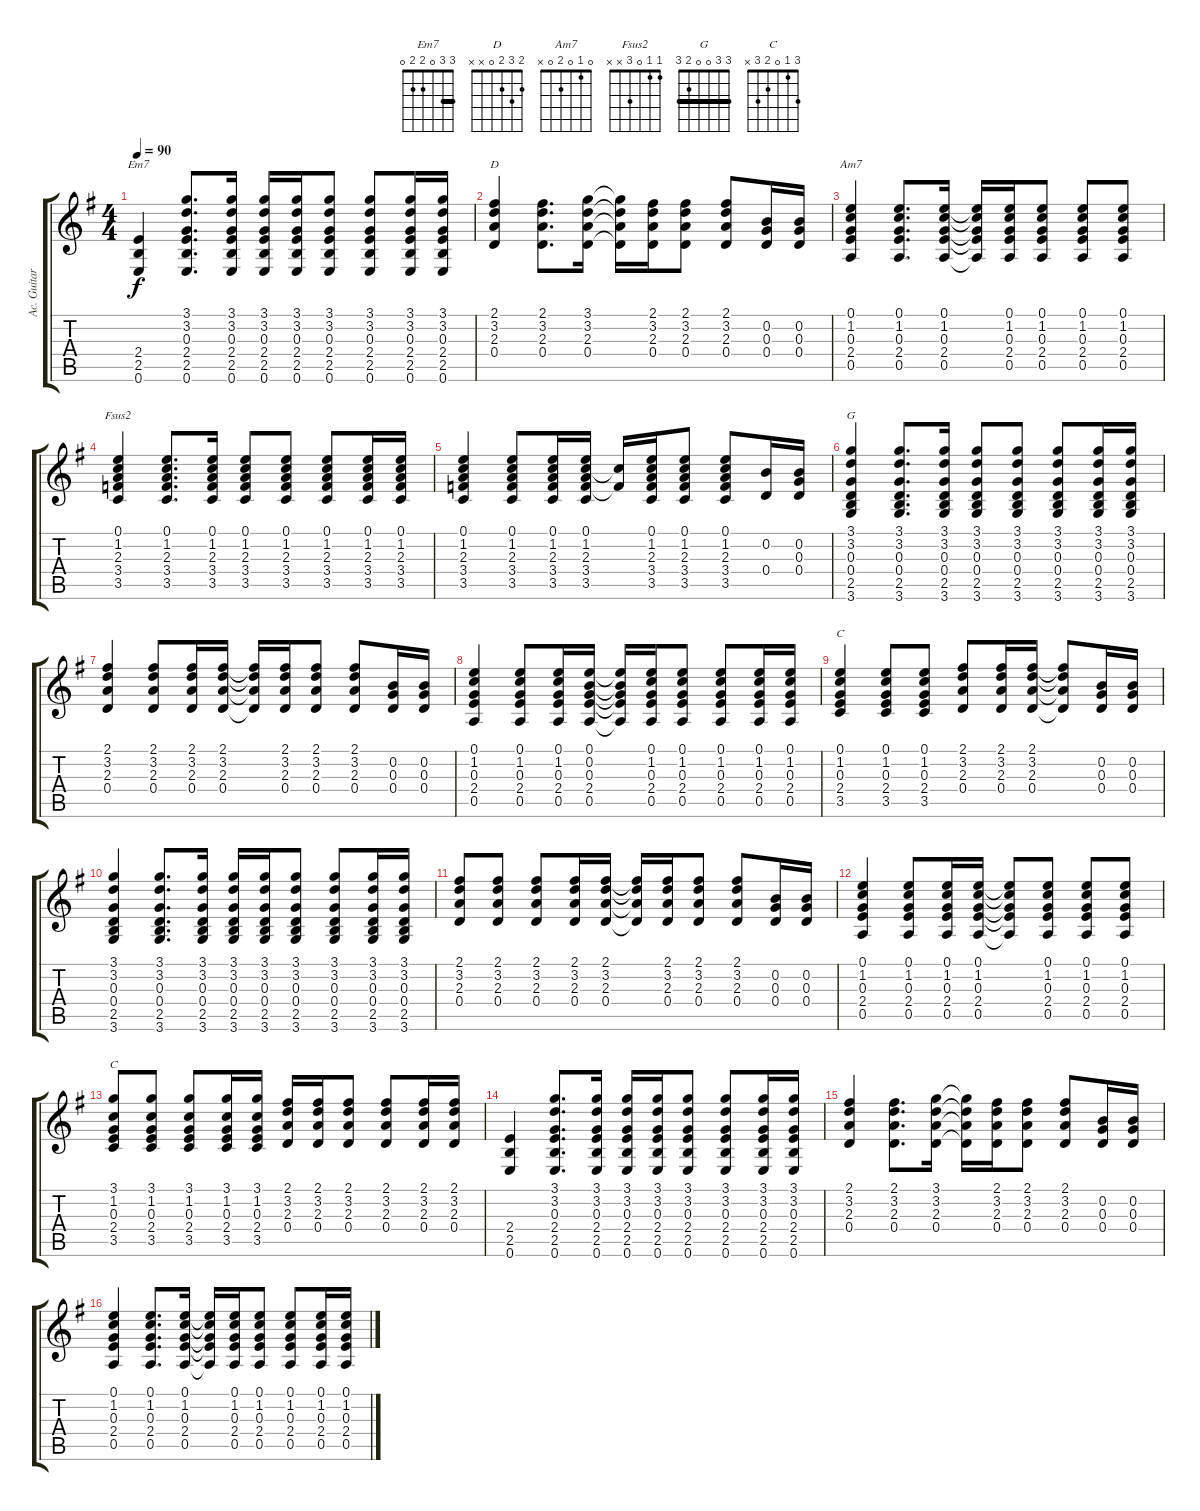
\track ("Ac. Guitar" "Ac. Guitar") {instrument acousticguitarsteel}
\staff {score tabs}
\tuning (E4 B3 G3 D3 A2 E2) {hide}
\chord ("Em7" 3 3 0 2 2 0) {barre 3}
\chord ("D" 2 3 2 0 x x)
\chord ("Am7" 0 1 0 2 0 x)
\chord ("Fsus2" 1 1 0 3 x x)
\chord ("G" 3 3 0 0 2 3) {barre 3}
\chord ("C" 0 1 0 2 3 x)
\chord ("C" 3 1 0 2 3 x)
\ts (4 4)
\tempo 90
\clef g2
\ks g
(2.4 2.5 0.6).4{ch "Em7" dy f} (3.1 3.2 0.3 2.4 2.5 0.6).8{d} (3.1 3.2 0.3 2.4 2.5 0.6).16 (3.1 3.2 0.3 2.4 2.5 0.6).16 (3.1 3.2 0.3 2.4 2.5 0.6).16 (3.1 3.2 0.3 2.4 2.5 0.6).8 (3.1 3.2 0.3 2.4 2.5 0.6).8 (3.1 3.2 0.3 2.4 2.5 0.6).16 (3.1 3.2 0.3 2.4 2.5 0.6).16 |
(2.1 3.2 2.3 0.4).4{ch "D"} (2.1 3.2 2.3 0.4).8{d} (3.1 3.2 2.3 0.4).16 (3.1{t} 3.2{t} 2.3{t} 0.4{t}).16 (2.1 3.2 2.3 0.4).16 (2.1 3.2 2.3 0.4).8 (2.1 3.2 2.3 0.4).8 (0.2 0.3 0.4).16 (0.2 0.3 0.4).16 |
(0.1 1.2 0.3 2.4 0.5).4{ch "Am7"} (0.1 1.2 0.3 2.4 0.5).8{d} (0.1 1.2 0.3 2.4 0.5).16 (0.1{t} 1.2{t} 0.3{t} 2.4{t} 0.5{t}).16 (0.1 1.2 0.3 2.4 0.5).16 (0.1 1.2 0.3 2.4 0.5).8 (0.1 1.2 0.3 2.4 0.5).8 (0.1 1.2 0.3 2.4 0.5).8 |
(0.1 1.2 2.3 3.4 3.5).4{ch "Fsus2"} (0.1 1.2 2.3 3.4 3.5).8{d} (0.1 1.2 2.3 3.4 3.5).16 (0.1 1.2 2.3 3.4 3.5).8 (0.1 1.2 2.3 3.4 3.5).8 (0.1 1.2 2.3 3.4 3.5).8 (0.1 1.2 2.3 3.4 3.5).16 (0.1 1.2 2.3 3.4 3.5).16 |
(0.1 1.2 2.3 3.4 3.5).4 (0.1 1.2 2.3 3.4 3.5).8 (0.1 1.2 2.3 3.4 3.5).16 (0.1 1.2 2.3 3.4 3.5).16 (1.2{t} 3.4{t}).16 (0.1 1.2 2.3 3.4 3.5).16 (0.1 1.2 2.3 3.4 3.5).8 (0.1 1.2 2.3 3.4 3.5).8 (0.2 0.4).16 (0.2 0.3 0.4).16 |
(3.1 3.2 0.3 0.4 2.5 3.6).4{ch "G"} (3.1 3.2 0.3 0.4 2.5 3.6).8{d} (3.1 3.2 0.3 0.4 2.5 3.6).16 (3.1 3.2 0.3 0.4 2.5 3.6).8 (3.1 3.2 0.3 0.4 2.5 3.6).8 (3.1 3.2 0.3 0.4 2.5 3.6).8 (3.1 3.2 0.3 0.4 2.5 3.6).16 (3.1 3.2 0.3 0.4 2.5 3.6).16 |
(2.1 3.2 2.3 0.4).4 (2.1 3.2 2.3 0.4).8 (2.1 3.2 2.3 0.4).16 (2.1 3.2 2.3 0.4).16 (2.1{t} 3.2{t} 2.3{t} 0.4{t}).16 (2.1 3.2 2.3 0.4).16 (2.1 3.2 2.3 0.4).8 (2.1 3.2 2.3 0.4).8 (0.2 0.3 0.4).16 (0.2 0.3 0.4).16 |
(0.1 1.2 0.3 2.4 0.5).4 (0.1 1.2 0.3 2.4 0.5).8 (0.1 1.2 0.3 2.4 0.5).16 (0.1 0.2 0.3 2.4 0.5).16 (0.1{t} 0.2{t} 0.3{t} 2.4{t} 0.5{t}).16 (0.1 1.2 0.3 2.4 0.5).16 (0.1 1.2 0.3 2.4 0.5).8 (0.1 1.2 0.3 2.4 0.5).8 (0.1 1.2 0.3 2.4 0.5).16 (0.1 1.2 0.3 2.4 0.5).16 |
(0.1 1.2 0.3 2.4 3.5).4{ch "C"} (0.1 1.2 0.3 2.4 3.5).8 (0.1 1.2 0.3 2.4 3.5).8 (2.1 3.2 2.3 0.4).8 (2.1 3.2 2.3 0.4).16 (2.1 3.2 2.3 0.4).16 (2.1{t} 3.2{t} 2.3{t} 0.4{t}).8 (0.2 0.3 0.4).16 (0.2 0.3 0.4).16 |
(3.1 3.2 0.3 0.4 2.5 3.6).4 (3.1 3.2 0.3 0.4 2.5 3.6).8{d} (3.1 3.2 0.3 0.4 2.5 3.6).16 (3.1 3.2 0.3 0.4 2.5 3.6).16 (3.1 3.2 0.3 0.4 2.5 3.6).16 (3.1 3.2 0.3 0.4 2.5 3.6).8 (3.1 3.2 0.3 0.4 2.5 3.6).8 (3.1 3.2 0.3 0.4 2.5 3.6).16 (3.1 3.2 0.3 0.4 2.5 3.6).16 |
(2.1 3.2 2.3 0.4).8 (2.1 3.2 2.3 0.4).8 (2.1 3.2 2.3 0.4).8 (2.1 3.2 2.3 0.4).16 (2.1 3.2 2.3 0.4).16 (2.1{t} 3.2{t} 2.3{t} 0.4{t}).16 (2.1 3.2 2.3 0.4).16 (2.1 3.2 2.3 0.4).8 (2.1 3.2 2.3 0.4).8 (0.2 0.3 0.4).16 (0.2 0.3 0.4).16 |
(0.1 1.2 0.3 2.4 0.5).4 (0.1 1.2 0.3 2.4 0.5).8 (0.1 1.2 0.3 2.4 0.5).16 (0.1 1.2 0.3 2.4 0.5).16 (0.1{t} 1.2{t} 0.3{t} 2.4{t} 0.5{t}).8 (0.1 1.2 0.3 2.4 0.5).8 (0.1 1.2 0.3 2.4 0.5).8 (0.1 1.2 0.3 2.4 0.5).8 |
(3.1 1.2 0.3 2.4 3.5).8{ch "C"} (3.1 1.2 0.3 2.4 3.5).8 (3.1 1.2 0.3 2.4 3.5).8 (3.1 1.2 0.3 2.4 3.5).16 (3.1 1.2 0.3 2.4 3.5).16 (2.1 3.2 2.3 0.4).16 (2.1 3.2 2.3 0.4).16 (2.1 3.2 2.3 0.4).8 (2.1 3.2 2.3 0.4).8 (2.1 3.2 2.3 0.4).16 (2.1 3.2 2.3 0.4).16 |
(2.4 2.5 0.6).4 (3.1 3.2 0.3 2.4 2.5 0.6).8{d} (3.1 3.2 0.3 2.4 2.5 0.6).16 (3.1 3.2 0.3 2.4 2.5 0.6).16 (3.1 3.2 0.3 2.4 2.5 0.6).16 (3.1 3.2 0.3 2.4 2.5 0.6).8 (3.1 3.2 0.3 2.4 2.5 0.6).8 (3.1 3.2 0.3 2.4 2.5 0.6).16 (3.1 3.2 0.3 2.4 2.5 0.6).16 |
(2.1 3.2 2.3 0.4).4 (2.1 3.2 2.3 0.4).8{d} (3.1 3.2 2.3 0.4).16 (3.1{t} 3.2{t} 2.3{t} 0.4{t}).16 (2.1 3.2 2.3 0.4).16 (2.1 3.2 2.3 0.4).8 (2.1 3.2 2.3 0.4).8 (0.2 0.3 0.4).16 (0.2 0.3 0.4).16 |
(0.1 1.2 0.3 2.4 0.5).4 (0.1 1.2 0.3 2.4 0.5).8{d} (0.1 1.2 0.3 2.4 0.5).16 (0.1{t} 1.2{t} 0.3{t} 2.4{t} 0.5{t}).16 (0.1 1.2 0.3 2.4 0.5).16 (0.1 1.2 0.3 2.4 0.5).8 (0.1 1.2 0.3 2.4 0.5).8 (0.1 1.2 0.3 2.4 0.5).16 (0.1 1.2 0.3 2.4 0.5).16
